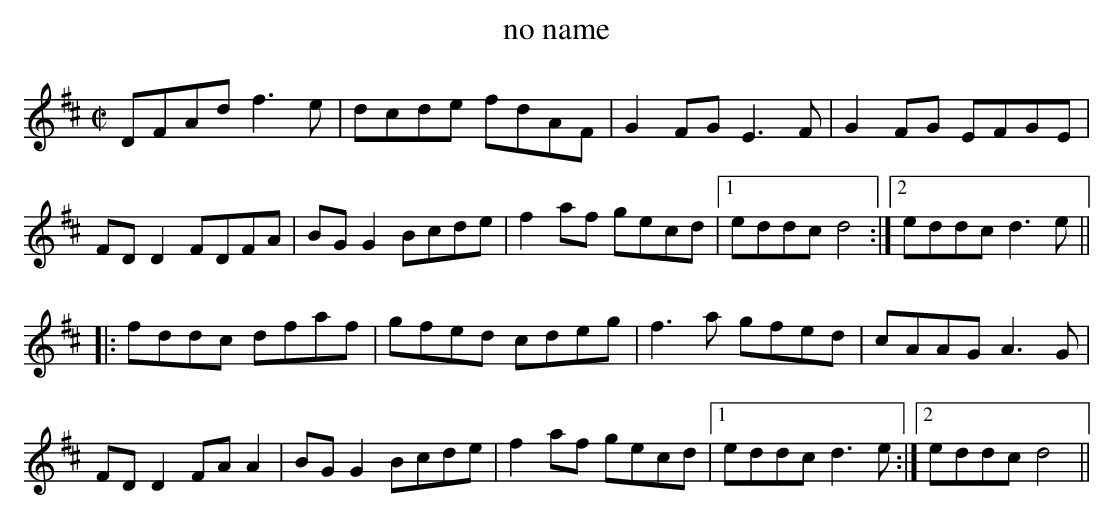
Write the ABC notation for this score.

X:1
T:no name
M:C|
K:D
DFAd f3e|dcde fdAF|G2FG E3F|G2FG EFGE|
FDD2 FDFA|BGG2 Bcde|f2af gecd|1 eddc d4:|2 eddc d3e||
|:fddc dfaf|gfed cdeg|f3a gfed|cAAG A3G|
FDD2 FAA2|BGG2 Bcde|f2af gecd|1 eddc d3e:|2 eddc d4||
